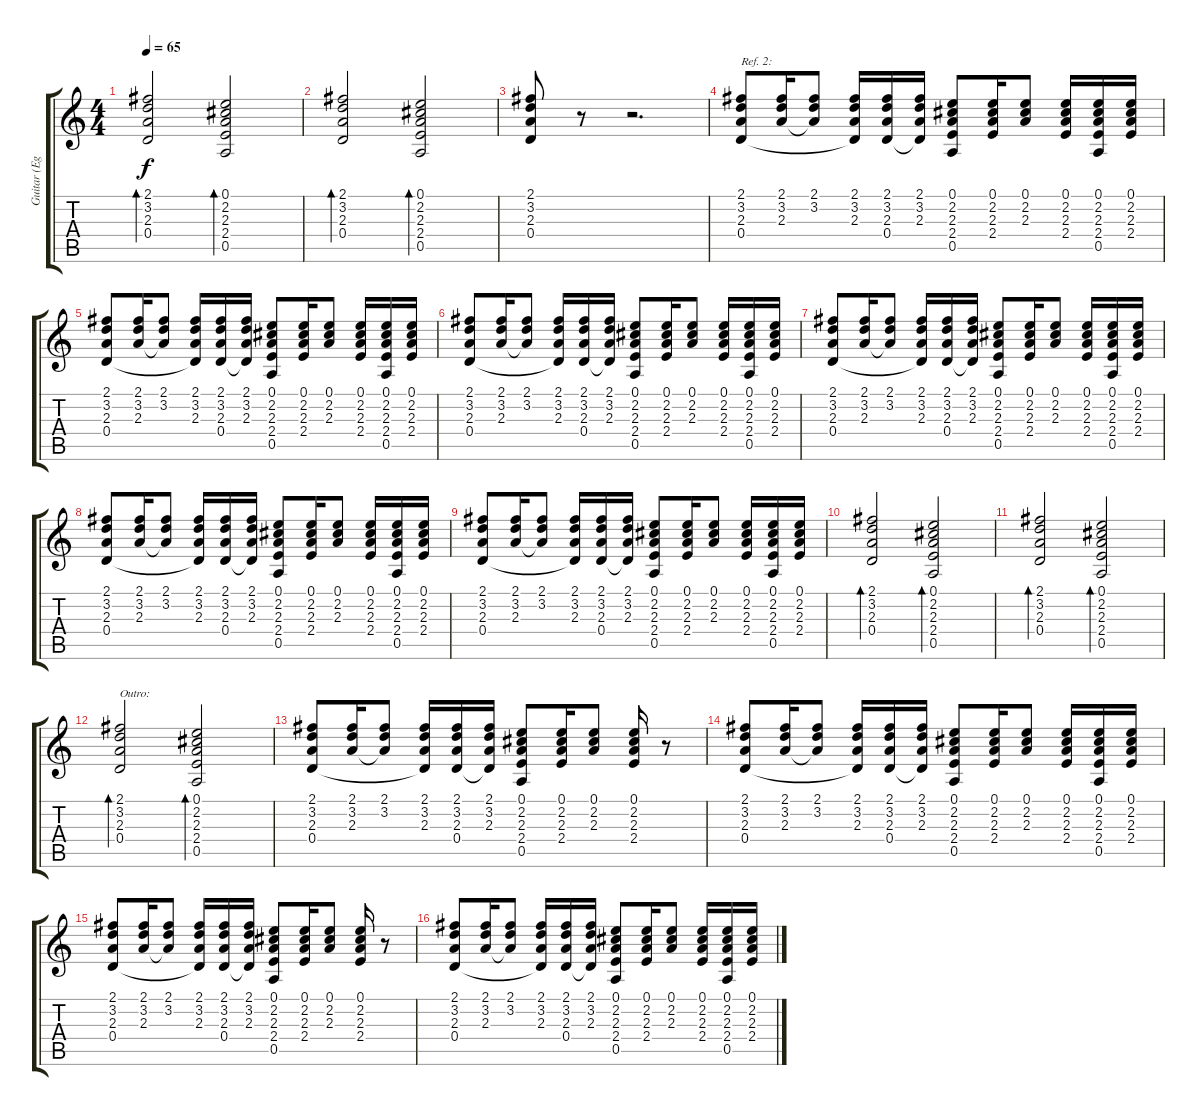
\track ("Guitar (Egil)" "Guitar (Eg") {instrument acousticguitarsteel}
\staff {score tabs}
\tuning (E4 B3 G3 D3 A2 E2) {hide}
\ts (4 4)
\tempo 65
\clef g2
\ks c
(2.1 3.2 2.3 0.4).2{bd 120 dy f} (0.1 2.2 2.3 2.4 0.5).2{bd 120} |
(2.1 3.2 2.3 0.4).2{bd 120} (0.1 2.2 2.3 2.4 0.5).2{bd 120} |
(2.1 3.2 2.3 0.4).8 r.8 r.2{d} |
(2.1 3.2 2.3 0.4).8{txt "Ref. 2:"} (2.1 3.2 2.3).16 (2.1 3.2 2.3{t}).8 (2.1 3.2 2.3 0.4{t}).16 (2.1 3.2 2.3 0.4).16 (2.1 3.2 2.3 0.4{t}).16 (0.1 2.2 2.3 2.4 0.5).8 (0.1 2.2 2.3 2.4).16 (0.1 2.2 2.3).8 (0.1 2.2 2.3 2.4).16 (0.1 2.2 2.3 2.4 0.5).16 (0.1 2.2 2.3 2.4).16 |
(2.1 3.2 2.3 0.4).8 (2.1 3.2 2.3).16 (2.1 3.2 2.3{t}).8 (2.1 3.2 2.3 0.4{t}).16 (2.1 3.2 2.3 0.4).16 (2.1 3.2 2.3 0.4{t}).16 (0.1 2.2 2.3 2.4 0.5).8 (0.1 2.2 2.3 2.4).16 (0.1 2.2 2.3).8 (0.1 2.2 2.3 2.4).16 (0.1 2.2 2.3 2.4 0.5).16 (0.1 2.2 2.3 2.4).16 |
(2.1 3.2 2.3 0.4).8 (2.1 3.2 2.3).16 (2.1 3.2 2.3{t}).8 (2.1 3.2 2.3 0.4{t}).16 (2.1 3.2 2.3 0.4).16 (2.1 3.2 2.3 0.4{t}).16 (0.1 2.2 2.3 2.4 0.5).8 (0.1 2.2 2.3 2.4).16 (0.1 2.2 2.3).8 (0.1 2.2 2.3 2.4).16 (0.1 2.2 2.3 2.4 0.5).16 (0.1 2.2 2.3 2.4).16 |
(2.1 3.2 2.3 0.4).8 (2.1 3.2 2.3).16 (2.1 3.2 2.3{t}).8 (2.1 3.2 2.3 0.4{t}).16 (2.1 3.2 2.3 0.4).16 (2.1 3.2 2.3 0.4{t}).16 (0.1 2.2 2.3 2.4 0.5).8 (0.1 2.2 2.3 2.4).16 (0.1 2.2 2.3).8 (0.1 2.2 2.3 2.4).16 (0.1 2.2 2.3 2.4 0.5).16 (0.1 2.2 2.3 2.4).16 |
(2.1 3.2 2.3 0.4).8 (2.1 3.2 2.3).16 (2.1 3.2 2.3{t}).8 (2.1 3.2 2.3 0.4{t}).16 (2.1 3.2 2.3 0.4).16 (2.1 3.2 2.3 0.4{t}).16 (0.1 2.2 2.3 2.4 0.5).8 (0.1 2.2 2.3 2.4).16 (0.1 2.2 2.3).8 (0.1 2.2 2.3 2.4).16 (0.1 2.2 2.3 2.4 0.5).16 (0.1 2.2 2.3 2.4).16 |
(2.1 3.2 2.3 0.4).8 (2.1 3.2 2.3).16 (2.1 3.2 2.3{t}).8 (2.1 3.2 2.3 0.4{t}).16 (2.1 3.2 2.3 0.4).16 (2.1 3.2 2.3 0.4{t}).16 (0.1 2.2 2.3 2.4 0.5).8 (0.1 2.2 2.3 2.4).16 (0.1 2.2 2.3).8 (0.1 2.2 2.3 2.4).16 (0.1 2.2 2.3 2.4 0.5).16 (0.1 2.2 2.3 2.4).16 |
(2.1 3.2 2.3 0.4).2{bd 120} (0.1 2.2 2.3 2.4 0.5).2{bd 120} |
(2.1 3.2 2.3 0.4).2{bd 120} (0.1 2.2 2.3 2.4 0.5).2{bd 120} |
(2.1 3.2 2.3 0.4).2{bd 120 txt "Outro:"} (0.1 2.2 2.3 2.4 0.5).2{bd 120} |
(2.1 3.2 2.3 0.4).8 (2.1 3.2 2.3).16 (2.1 3.2 2.3{t}).8 (2.1 3.2 2.3 0.4{t}).16 (2.1 3.2 2.3 0.4).16 (2.1 3.2 2.3 0.4{t}).16 (0.1 2.2 2.3 2.4 0.5).8 (0.1 2.2 2.3 2.4).16 (0.1 2.2 2.3).8 (0.1 2.2 2.3 2.4).16 r.8 |
(2.1 3.2 2.3 0.4).8 (2.1 3.2 2.3).16 (2.1 3.2 2.3{t}).8 (2.1 3.2 2.3 0.4{t}).16 (2.1 3.2 2.3 0.4).16 (2.1 3.2 2.3 0.4{t}).16 (0.1 2.2 2.3 2.4 0.5).8 (0.1 2.2 2.3 2.4).16 (0.1 2.2 2.3).8 (0.1 2.2 2.3 2.4).16 (0.1 2.2 2.3 2.4 0.5).16 (0.1 2.2 2.3 2.4).16 |
(2.1 3.2 2.3 0.4).8 (2.1 3.2 2.3).16 (2.1 3.2 2.3{t}).8 (2.1 3.2 2.3 0.4{t}).16 (2.1 3.2 2.3 0.4).16 (2.1 3.2 2.3 0.4{t}).16 (0.1 2.2 2.3 2.4 0.5).8 (0.1 2.2 2.3 2.4).16 (0.1 2.2 2.3).8 (0.1 2.2 2.3 2.4).16 r.8 |
(2.1 3.2 2.3 0.4).8 (2.1 3.2 2.3).16 (2.1 3.2 2.3{t}).8 (2.1 3.2 2.3 0.4{t}).16 (2.1 3.2 2.3 0.4).16 (2.1 3.2 2.3 0.4{t}).16 (0.1 2.2 2.3 2.4 0.5).8 (0.1 2.2 2.3 2.4).16 (0.1 2.2 2.3).8 (0.1 2.2 2.3 2.4).16 (0.1 2.2 2.3 2.4 0.5).16 (0.1 2.2 2.3 2.4).16
